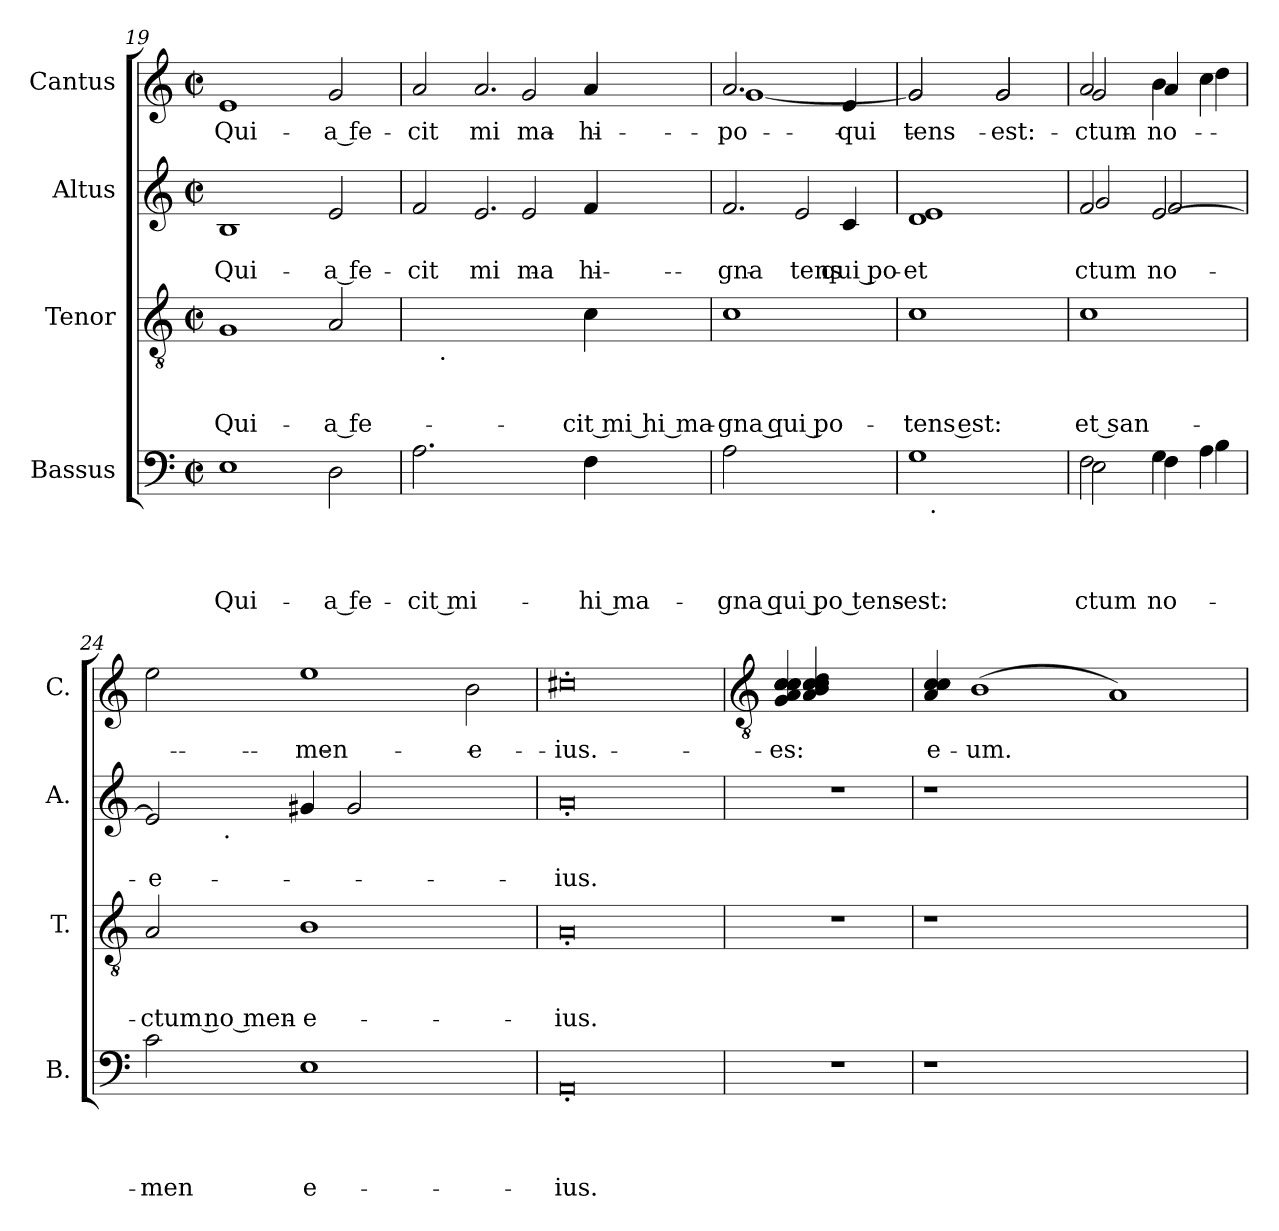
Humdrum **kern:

**kern	**text	**text	**text	**text	**kern	**text	**text	**text	**kern	**text	**text	**kern	**text
*part4	*part4	*part4	*part4	*part4	*part3	*part3	*part3	*part3	*part2	*part2	*part2	*part1	*part1
*staff4	*staff4	*staff4	*staff4	*staff4	*staff3	*staff3	*staff3	*staff3	*staff2	*staff2	*staff2	*staff1	*staff1
*I"Bassus	*	*	*	*	*I"Tenor	*	*	*	*I"Altus	*	*	*I"Cantus	*
*I'B.	*	*	*	*	*I'T.	*	*	*	*I'A.	*	*	*I'C.	*
!!LO:LB:g=z
*clefF4	*	*	*	*	*clefGv2	*	*	*	*clefG2	*	*	*clefG2	*
*k[]	*	*	*	*	*k[]	*	*	*	*k[]	*	*	*k[]	*
*C:	*	*	*	*	*C:	*	*	*	*C:	*	*	*C:	*
*M2/2	*	*	*	*	*M2/2	*	*	*	*M2/2	*	*	*M2/2	*
*met(c|)	*	*	*	*	*met(c|)	*	*	*	*met(c|)	*	*	*met(c|)	*
=19	=19	=19	=19	=19	=19	=19	=19	=19	=19	=19	=19	=19	=19
!	!	!	!	!LO:LY:b	!	!	!	!LO:LY:b	!	!	!LO:LY:b	!	!LO:LY:b
1E	.	.	.	Qui-	1G	.	.	Qui-	1B	.	Qui-	1e	Qui-
!	!	!	!	!LO:LY:b	!	!	!	!LO:LY:b	!	!	!LO:LY:b:rj	!	!LO:LY:b:rj
2D\	.	.	.	-a fe-	2A/	.	.	-a fe-	2e/	.	-a fe-	2g/	-a fe-
=20	=20	=20	=20	=20	=20	=20	=20	=20	=20	=20	=20	=20	=20
!	!	!	!	!LO:LY:b:rj	!	!	!	!	!	!	!LO:LY:b	!	!LO:LY:b
*	*	*	*	*	*^	*	*	*	*^	*	*	*^	*
*	*	*	*	*	*	*	*	*	*	*	*^	*	*	*	*^	*
2.A\	.	.	.	-cit mi-	2.ryy	16.ryy	.	.	.	2f/	4ryy	2.ryy	.	-cit	2a/	4ryy	2.ryy	-cit
!	!	!	!	!	!	!LO:TX:b:t=.	!	!	!	!	!	!	!	!	!	!	!	!
.	.	.	.	.	.	2ryy	.	.	.	.	.	.	.	.	.	.	.	.
!	!	!	!	!	!	!	!	!	!	!	!	!	!	!LO:LY:b	!	!	!	!LO:LY:b
.	.	.	.	.	.	.	.	.	.	.	2.e/	.	.	-mi-	.	2.a/	.	-mi-
!	!	!	!	!	!	!	!	!	!	!	!	!	!	!LO:LY:b	!	!	!	!LO:LY:b
.	.	.	.	.	.	.	.	.	.	2e/	.	.	.	ma-	2g/	.	.	ma-
.	.	.	.	.	.	4ryy	.	.	.	.	.	.	.	.	.	.	.	.
!	!	!	!	!LO:LY:b	!	!	!	!	!LO:LY:b:rj	!	!	!	!	!LO:LY:b	!	!	!	!LO:LY:b
4F\	.	.	.	-hi ma-	4c\	.	.	.	-cit mi hi ma-	.	.	4f/	.	-hi	.	.	4a/	-hi
.	.	.	.	.	.	8ryy	.	.	.	.	.	.	.	.	.	.	.	.
.	.	.	.	.	.	32ryy	.	.	.	.	.	.	.	.	.	.	.	.
=21	=21	=21	=21	=21	=21	=21	=21	=21	=21	=21	=21	=21	=21	=21	=21	=21	=21	=21
!	!	!	!	!LO:LY:b:rj	!	!	!	!	!LO:LY:b	!	!	!	!	!LO:LY:b	!	!	!	!LO:LY:b
!	!	!	!	!	!	!	!	!	!	!	!	!	!	!	!	!	!	!LO:LY:b
*	*	*	*	*	*v	*v	*	*	*	*	*	*	*	*	*	*v	*v	*
*	*	*	*	*	*	*	*	*	*	*v	*v	*	*	*	*	*
2A\	.	.	.	-gna qui po tens-	1c	.	.	-gna qui po-	2.f/	2ryy	.	gna	2.a/	[<1g	po-
!	!	!	!	!	!	!	!	!	!	!	!	!LO:LY:b	!	!	!
2ryy	.	.	.	.	.	.	.	.	.	2e/	.	-tens	.	.	.
!	!	!	!	!	!	!	!	!	!	!	!	!LO:LY:b	!	!	!LO:LY:b
.	.	.	.	.	.	.	.	.	4c/	.	.	qui po-	4e/	.	qui
*	*	*	*	*	*	*	*	*	*v	*v	*	*	*	*	*
!!LO:LB:g=z	!!
=22	=22	=22	=22	=22	=22	=22	=22	=22	=22	=22	=22	=22	=22	=22
!	!	!	!	!LO:LY:b	!	!	!	!LO:LY:b:rj	!	!	!LO:LY:b	!	!	!LO:LY:b
*^	*	*	*	*	*	*	*	*	*	*	*	*	*	*
1G	16ryy	.	.	.	-est:	1c	.	.	-tens est:	1d 1e	.	et	2g/	2g/]	tens
!	!LO:TX:b:t=.	!	!	!	!	!	!	!	!	!	!	!	!	!	!
.	2...ryy	.	.	.	.	.	.	.	.	.	.	.	.	.	.
!	!	!	!	!	!	!	!	!	!	!	!	!	!	!	!LO:LY:b
!	!	!	!	!	!	!	!	!	!	!	!	!	!	!	!LO:LY:b
.	.	.	.	.	.	.	.	.	.	.	.	.	2g/	2g/	est:
=23	=23	=23	=23	=23	=23	=23	=23	=23	=23	=23	=23	=23	=23	=23	=23
!	!	!	!	!	!LO:LY:b:rj	!	!	!	!	!	!	!	!	!	!
!	!	!	!	!	!LO:LY:b	!	!	!	!LO:LY:b	!	!	!LO:LY:b	!	!	!
*	*	*	*	*	*	*	*	*	*	*^	*	*	*	*	*
!	!	!	!	!	!	!	!	!	!	!	!	!	!LO:LY:b	!	!	!LO:LY:b
!	!	!	!	!	!	!	!	!	!	!	!	!	!	!	!	!LO:LY:b
2F\	2E\	.	.	.	-ctum	1c	.	.	et san-	2f/	2g/	.	ctum	2a/	2g/	-ctum
!	!	!	!	!	!LO:LY:b	!	!	!	!	!	!	!	!LO:LY:b	!	!	!
!	!	!	!	!	!	!	!	!	!	!	!	!	!LO:LY:b	!	!	!LO:LY:b
4G\	4F\	.	.	.	no-	.	.	.	.	[<2e/	2f/	.	no-	4b\	4a/	no-
4A\	4B\	.	.	.	.	.	.	.	.	.	.	.	.	4cc\	4dd\	.
=24	=24	=24	=24	=24	=24	=24	=24	=24	=24	=24	=24	=24	=24	=24	=24	=24
!	!	!	!	!	!LO:LY:b	!	!	!	!LO:LY:b:rj	!	!	!	!LO:LY:b	!	!	!
*v	*v	*	*	*	*	*	*	*	*	*	*	*	*	*v	*v	*
2c\	.	.	.	-men	2A/	.	.	-ctum no men-	2e/]	4ryy	.	-e-	2ee\	.
!	!	!	!	!	!	!	!	!	!	!LO:TX:b:t=.	!	!	!	!
.	.	.	.	.	.	.	.	.	.	1..ryy	.	.	.	.
!	!	!	!	!LO:LY:b	!	!	!	!LO:LY:b	!	!	!	!	!	!LO:LY:b
1E	.	.	.	e-	1B	.	.	-e-	4g#X/	.	.	.	1ee	-men
.	.	.	.	.	.	.	.	.	2g#/	.	.	.	.	.
.	.	.	.	.	.	.	.	.	2.ryy	.	.	.	.	.
!	!	!	!	!	!	!	!	!	!	!	!	!	!	!LO:LY:b
2ryy	.	.	.	.	2ryy	.	.	.	.	.	.	.	2b\	e-
=25	=25	=25	=25	=25	=25	=25	=25	=25	=25	=25	=25	=25	=25	=25
!	!	!	!	!LO:LY:b	!	!	!	!LO:LY:b	!	!	!	!LO:LY:b	!	!LO:LY:b
*	*	*	*	*	*	*	*	*	*v	*v	*	*	*	*
0AA'<	.	.	.	-ius.	0A'<	.	.	-ius.	0a'<	.	-ius.	0cc#X'>	-ius.
!!LO:LB:g=z
=26	=26	=26	=26	=26	=26	=26	=26	=26	=26	=26	=26	=26	=26
*	*	*	*	*	*	*	*	*	*	*	*	*clefGv2	*
!	!	!	!	!	!	!	!	!	!	!	!	!	!LO:LY:b
*	*	*	*	*	*	*	*	*	*	*	*	*^	*
!	!	!	!	!	!	!	!	!	!	!	!	!	!	!LO:LY:b
1r	.	.	.	.	1r	.	.	.	1r	.	.	(4G/ 4A/ 4c/ 4c/ 4c/ 4c/ 4c/ 4c/ 4c/ 4c/ 4c/ 4c/	(4A/ 4B/ 4c/ 4c/ 4c/ 4c/ 4c/ 4d/	-es:
.	.	.	.	.	.	.	.	.	.	.	.	2.ryy	2.ryy	.
=27	=27	=27	=27	=27	=27	=27	=27	=27	=27	=27	=27	=27	=27	=27
!	!	!	!	!	!	!	!	!	!	!	!	!	!	!LO:LY:b
*	*	*	*	*	*	*	*	*	*	*	*	*v	*v	*
1r	.	.	.	.	1r	.	.	.	1r	.	.	4A/ 4c/ 4c/ 4c/ 4c/	e-
!	!	!	!	!	!	!	!	!	!	!	!	!	!LO:LY:b
.	.	.	.	.	.	.	.	.	.	.	.	(>1B	-um.
1ryy	.	.	.	.	1ryy	.	.	.	1ryy	.	.	.	.
.	.	.	.	.	.	.	.	.	.	.	.	1A)	.
4ryy	.	.	.	.	4ryy	.	.	.	4ryy	.	.	.	.
=	=	=	=	=	=	=	=	=	=	=	=	=	=
*-	*-	*-	*-	*-	*-	*-	*-	*-	*-	*-	*-	*-	*-
